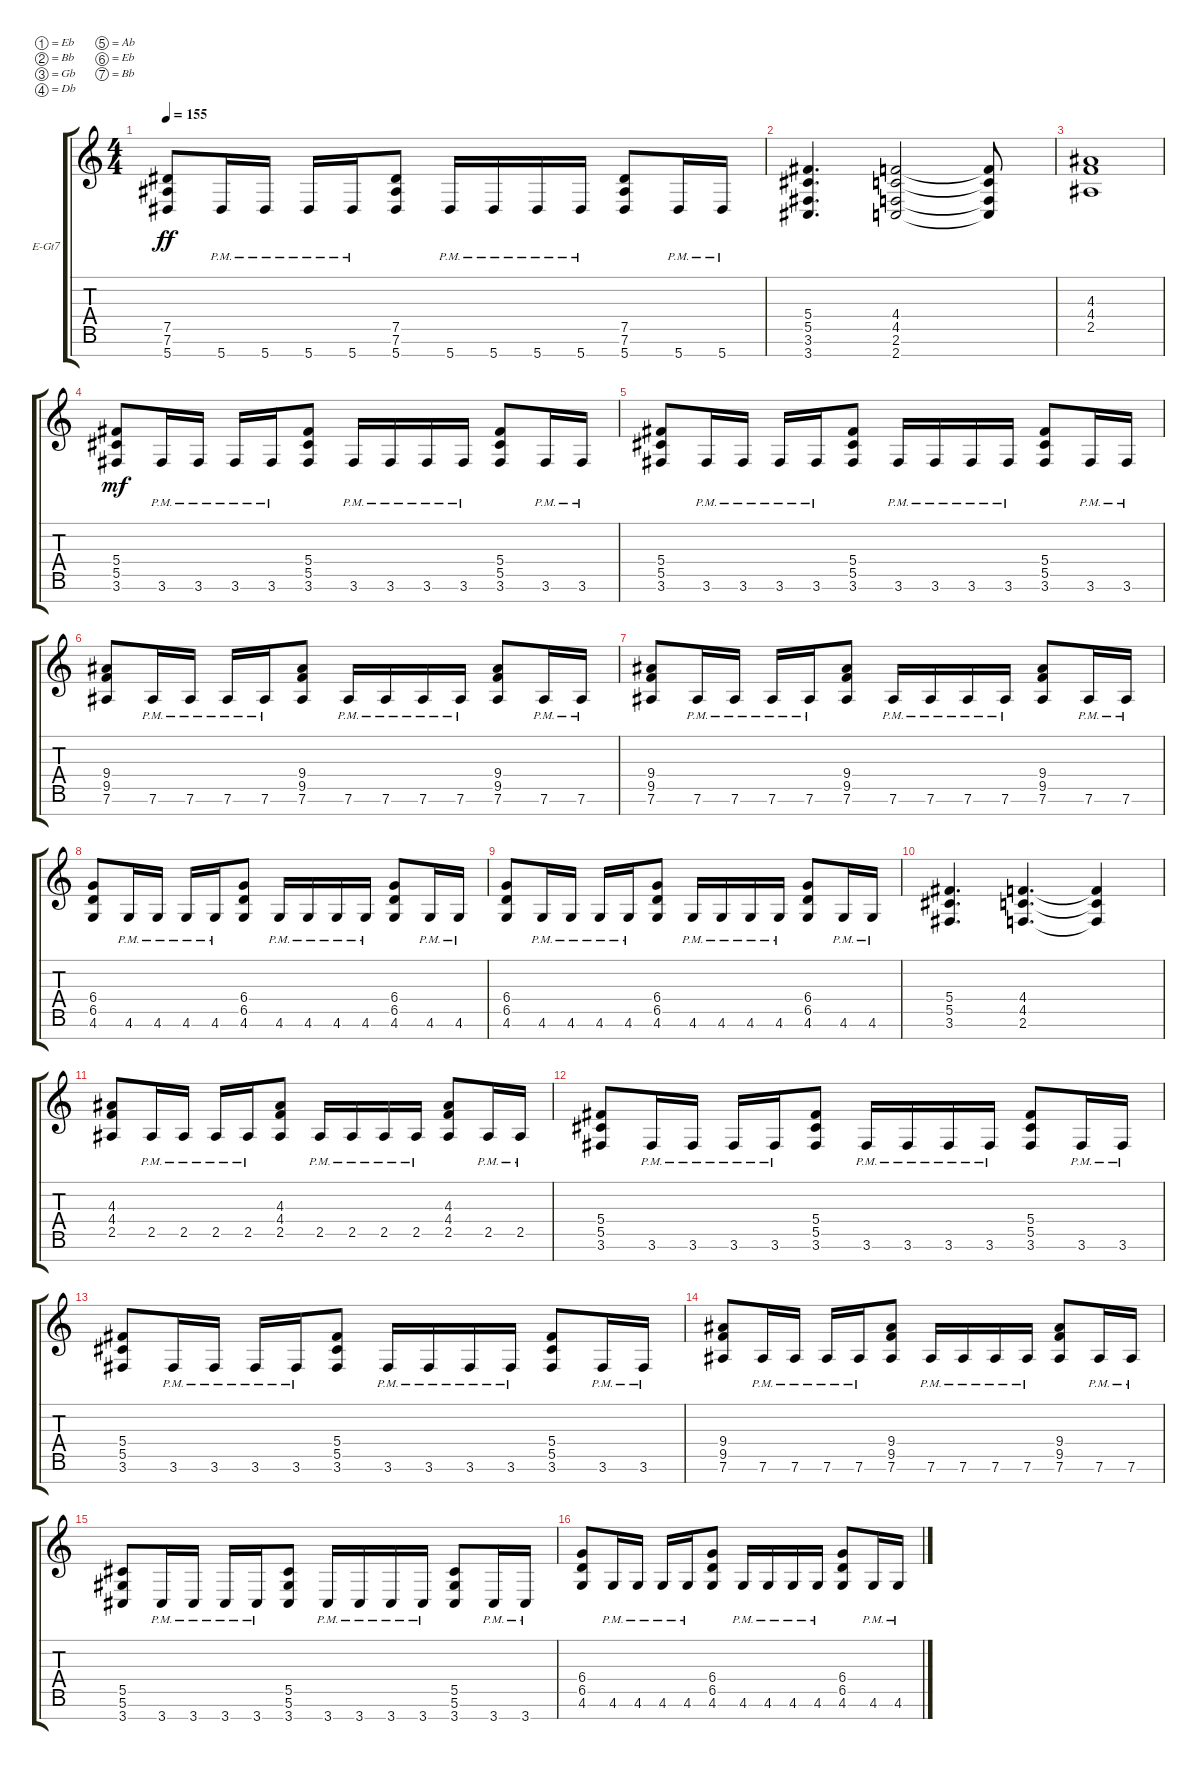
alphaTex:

\defaultSystemsLayout 4
\bracketExtendMode groupsimilarinstruments
\firstSystemTrackNameOrientation horizontal
\otherSystemsTrackNameOrientation horizontal
\track ("Electric Guitar" "E-Gt7") {instrument distortionguitar}
\staff {score tabs}
\tuning (Eb4 Bb3 Gb3 Db3 Ab2 Eb2 Bb1)
\ts (4 4)
\tempo 155
\clef g2
\scale
0.333333
\ks c
(7.5 7.6 5.7).8{dy ff} 5.7{pm}.16 5.7{pm}.16 5.7{pm}.16 5.7{pm}.16 (7.5 7.6 5.7).8 5.7{pm}.16 5.7{pm}.16 5.7{pm}.16 5.7{pm}.16 (7.5 7.6 5.7).8 5.7{pm}.16 5.7{pm}.16 |
\scale
0.333333 (3.7 3.6 5.5 5.4).4{d} (2.7 2.6 4.5 4.4).2 (4.5{t} 2.7{t} 2.6{t} 4.4{t}).8 |
\scale
0.333333 (2.5 4.4 4.3).1 |
\scale
0.333333 (5.4 5.5 3.6).8{dy mf} 3.6{pm}.16 3.6{pm}.16 3.6{pm}.16 3.6{pm}.16 (5.4 5.5 3.6).8 3.6{pm}.16 3.6{pm}.16 3.6{pm}.16 3.6{pm}.16 (5.4 5.5 3.6).8 3.6{pm}.16 3.6{pm}.16 |
\scale
0.333333 (5.4 5.5 3.6).8 3.6{pm}.16 3.6{pm}.16 3.6{pm}.16 3.6{pm}.16 (5.4 5.5 3.6).8 3.6{pm}.16 3.6{pm}.16 3.6{pm}.16 3.6{pm}.16 (5.4 5.5 3.6).8 3.6{pm}.16 3.6{pm}.16 |
\scale
0.333333 (9.4 9.5 7.6).8 7.6{pm}.16 7.6{pm}.16 7.6{pm}.16 7.6{pm}.16 (9.4 9.5 7.6).8 7.6{pm}.16 7.6{pm}.16 7.6{pm}.16 7.6{pm}.16 (9.4 9.5 7.6).8 7.6{pm}.16 7.6{pm}.16 |
\scale
0.333333 (9.4 9.5 7.6).8 7.6{pm}.16 7.6{pm}.16 7.6{pm}.16 7.6{pm}.16 (9.4 9.5 7.6).8 7.6{pm}.16 7.6{pm}.16 7.6{pm}.16 7.6{pm}.16 (9.4 9.5 7.6).8 7.6{pm}.16 7.6{pm}.16 |
\scale
0.333333 (6.4 6.5 4.6).8 4.6{pm}.16 4.6{pm}.16 4.6{pm}.16 4.6{pm}.16 (6.4 6.5 4.6).8 4.6{pm}.16 4.6{pm}.16 4.6{pm}.16 4.6{pm}.16 (6.4 6.5 4.6).8 4.6{pm}.16 4.6{pm}.16 |
\scale
0.333333 (6.4 6.5 4.6).8 4.6{pm}.16 4.6{pm}.16 4.6{pm}.16 4.6{pm}.16 (6.4 6.5 4.6).8 4.6{pm}.16 4.6{pm}.16 4.6{pm}.16 4.6{pm}.16 (6.4 6.5 4.6).8 4.6{pm}.16 4.6{pm}.16 |
\scale
0.333333 (5.4 5.5 3.6).4{d} (4.4 4.5 2.6).4{d} (4.4{t} 4.5{t} 2.6{t}).4 |
\scale
0.333333 (4.3 4.4 2.5).8 2.5{pm}.16 2.5{pm}.16 2.5{pm}.16 2.5{pm}.16 (4.3 4.4 2.5).8 2.5{pm}.16 2.5{pm}.16 2.5{pm}.16 2.5{pm}.16 (4.3 4.4 2.5).8 2.5{pm}.16 2.5{pm}.16 |
\scale
0.333333 (5.4 5.5 3.6).8 3.6{pm}.16 3.6{pm}.16 3.6{pm}.16 3.6{pm}.16 (5.4 5.5 3.6).8 3.6{pm}.16 3.6{pm}.16 3.6{pm}.16 3.6{pm}.16 (5.4 5.5 3.6).8 3.6{pm}.16 3.6{pm}.16 |
\scale
0.333333 (5.4 5.5 3.6).8 3.6{pm}.16 3.6{pm}.16 3.6{pm}.16 3.6{pm}.16 (5.4 5.5 3.6).8 3.6{pm}.16 3.6{pm}.16 3.6{pm}.16 3.6{pm}.16 (5.4 5.5 3.6).8 3.6{pm}.16 3.6{pm}.16 |
\scale
0.333333 (9.4 9.5 7.6).8 7.6{pm}.16 7.6{pm}.16 7.6{pm}.16 7.6{pm}.16 (9.4 9.5 7.6).8 7.6{pm}.16 7.6{pm}.16 7.6{pm}.16 7.6{pm}.16 (9.4 9.5 7.6).8 7.6{pm}.16 7.6{pm}.16 |
\scale
0.333333 (5.5 5.6 3.7).8 3.7{pm}.16 3.7{pm}.16 3.7{pm}.16 3.7{pm}.16 (5.5 5.6 3.7).8 3.7{pm}.16 3.7{pm}.16 3.7{pm}.16 3.7{pm}.16 (5.5 5.6 3.7).8 3.7{pm}.16 3.7{pm}.16 |
\scale
0.333333 (6.4 6.5 4.6).8 4.6{pm}.16 4.6{pm}.16 4.6{pm}.16 4.6{pm}.16 (6.4 6.5 4.6).8 4.6{pm}.16 4.6{pm}.16 4.6{pm}.16 4.6{pm}.16 (6.4 6.5 4.6).8 4.6{pm}.16 4.6{pm}.16
